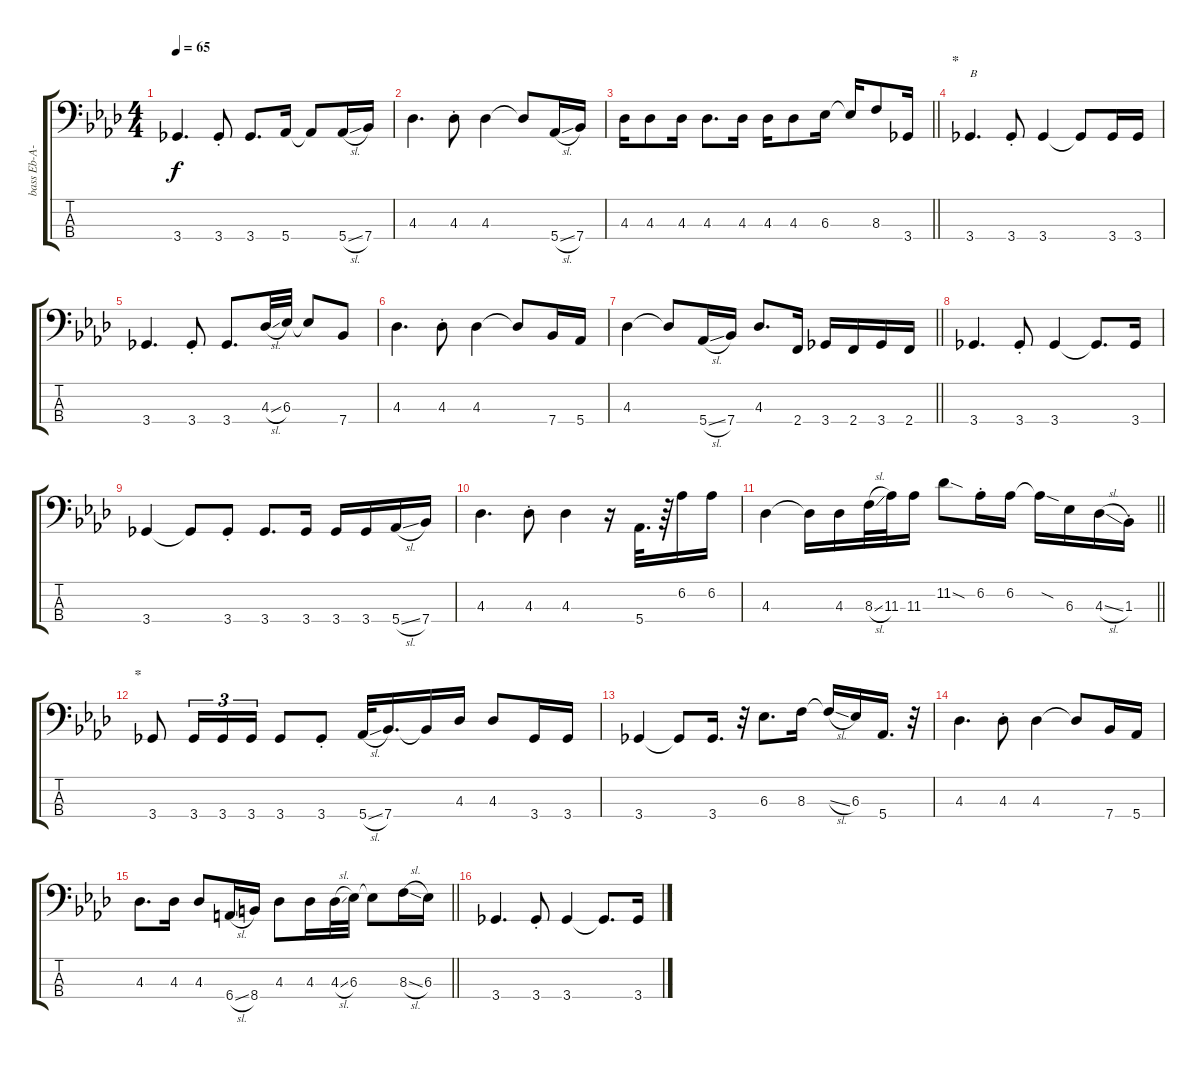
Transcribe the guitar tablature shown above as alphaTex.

\track ("bass Eb-A-D-G" "bass Eb-A-") {instrument electricbassfinger}
\staff {score tabs}
\tuning (G2 D2 A1 Eb1) {hide}
\ts (4 4)
\tempo 65
\clef f4
\ks ab
3.4.4{d dy f} 3.4{st}.8 3.4.8{d} 5.4.16 5.4{t}.8 5.4{sl}.16 7.4.16 |
4.3.4{d} 4.3{st}.8 4.3.4 4.3{t}.8 5.4{sl}.16 7.4.16 |
\barLineRight lightlight
4.3.16 4.3.8 4.3.16 4.3.8{d} 4.3.16 4.3.16 4.3.8 6.3.16 6.3{t}.16 8.3.8 3.4.16 |
\section ("" "*")
3.4.4{d txt "B"} 3.4{st}.8 3.4.4 3.4{t}.8 3.4.16 3.4.16 |
3.4.4{d} 3.4{st}.8 3.4.8{d} 4.3{sl}.32 6.3.32 6.3{t}.8 7.4.8 |
4.3.4{d} 4.3{st}.8 4.3.4 4.3{t}.8 7.4.16 5.4.16 |
\barLineRight lightlight
4.3.4 4.3{t}.8 5.4{sl}.16 7.4.16 4.3.8{d} 2.4.16 3.4.16 2.4.16 3.4.16 2.4.16 |
3.4.4{d} 3.4{st}.8 3.4.4 3.4{t}.8{d} 3.4.16 |
3.4.4 3.4{t}.8 3.4{st}.8 3.4.8{d} 3.4.16 3.4.16 3.4.16 5.4{sl}.16 7.4.16 |
4.3.4{d} 4.3{st}.8 4.3.4 r.16 5.4.32{d} r.64 6.2.16 6.2.16 |
\barLineRight lightlight
4.3.4 4.3{t}.16 4.3.16 8.3{sl}.32 11.3.32 11.3.16 11.2{sod}.8 6.2{st}.16 6.2.16 6.2{sod t}.16 6.3.16 4.3{sl}.16 1.3{st}.16 |
\section ("" "*")
3.4.8 3.4.16{tu (3 2)} 3.4.16{tu (3 2)} 3.4.16{tu (3 2)} 3.4.8 3.4{st}.8 5.4{sl}.32 7.4.16{d} 7.4{t}.16 4.3.16 4.3.8 3.4.16 3.4.16 |
3.4.4 3.4{t}.8 3.4.16{d} r.32 6.3.8{d} 8.3.16 8.3{sl t}.16 6.3.16 5.4.16{d} r.32 |
4.3.4{d} 4.3{st}.8 4.3.4 4.3{t}.8 7.4.16 5.4.16 |
\barLineRight lightlight
4.3.8{d} 4.3.16 4.3.8 6.4{sl}.16 8.4.16 4.3.8 4.3.16 4.3{sl}.32 6.3.32 6.3{t}.8 8.3{sl}.16 6.3.16 |
3.4.4{d} 3.4{st}.8 3.4.4 3.4{t}.8{d} 3.4.16
